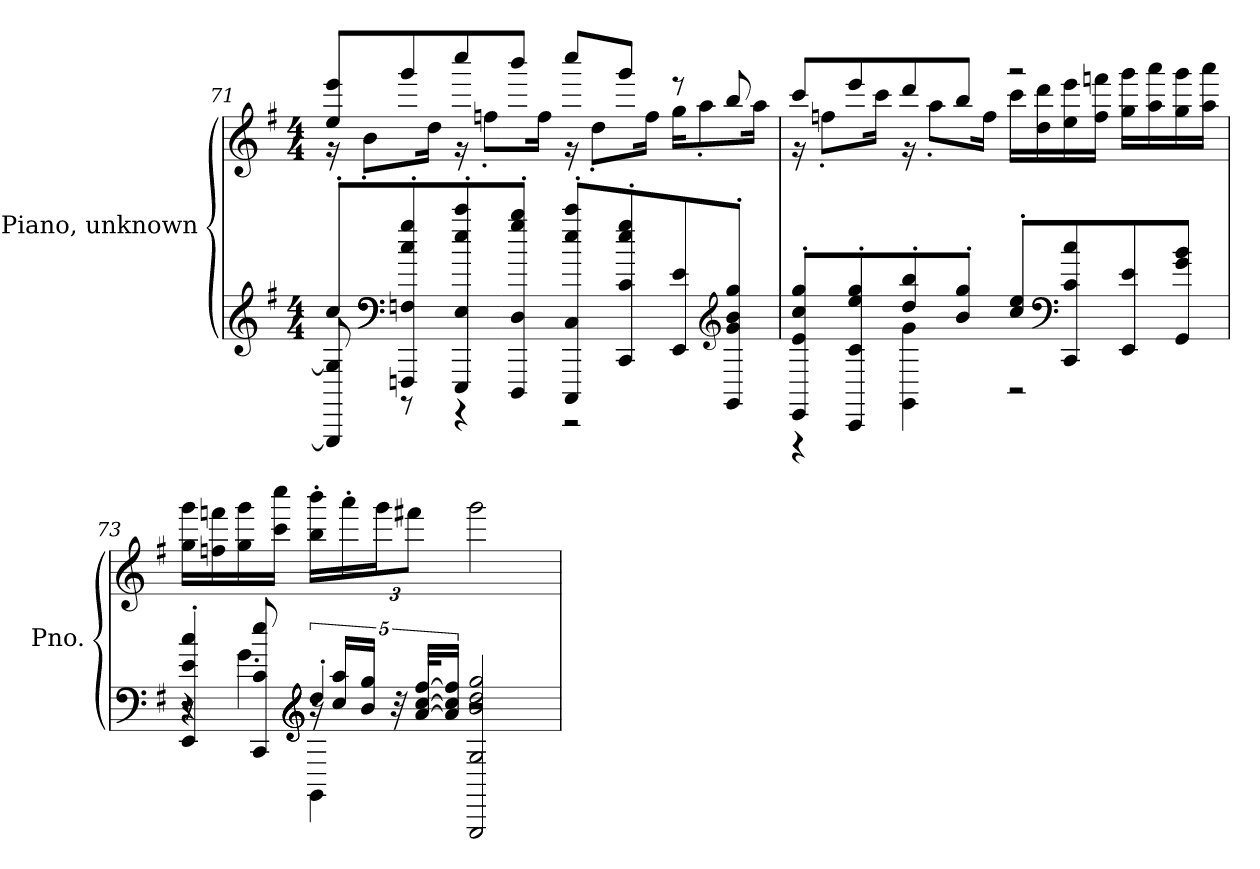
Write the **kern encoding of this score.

**kern	**kern
*part1	*part1
*staff2	*staff1
*I"Piano, unknown	*
*I'Pno.	*
*clefG2	*clefG2
*k[f#]	*k[f#]
*M4/4	*M4/4
=71	=71
*^	*^
8cc'/L	8GGG/] 8G/]	8ee/ 8eee/L	16r
.	.	.	8b'\L
*clefF4	*	*	*
8FFFn/' 8Fn/' 8cc/' 8gg/'	8r	8ggg/	.
.	.	.	16dd\Jk
8EEE/' 8E/' 8ee/' 8ccc/'	4r	8cccc/	16r
.	.	.	8ffn'\L
8DDD/' 8D/' 8gg/' 8bb/'J	.	8bbb/J	.
.	.	.	16ff\Jk
8CCC/' 8C/' 8ee/' 8ccc/'L	2r	8cccc/L	16r
.	.	.	8dd'\L
8CC/' 8c/' 8ee/' 8gg/'	.	8ggg/J	.
.	.	.	16ff\Jk
8EE/ 8e/	.	8r	16gg\KL
.	.	.	8aa'\
*clefG2	*	*	*
8GG/' 8g/' 8b/' 8gg/'J	.	8bb/	.
.	.	.	16aa\Jk
!!LO:LB:g=z	!!
=72	=72	=72	=72
8EE/' 8e/' 8cc/' 8gg/'L	4r	8ccc/L	16r
.	.	.	8ffn'\L
8CC/' 8c/' 8ee/' 8gg/'	.	8eee/	.
.	.	.	16ccc\Jk
8dd/' 8bb/'	4GG\ 4g\	8ddd/	16r
.	.	.	8aa'\L
8b/' 8gg/'J	.	8bb/J	.
.	.	.	16ff\Jk
8cc/' 8ee/'L	2r	2r	16ccc\LL
.	.	.	16dd\ 16ddd\
*clefF4	*	*	*
8CC/ 8c/ 8cc/	.	.	16ee\ 16eee\
.	.	.	16ff\ 16fffn\JJ
8EE/ 8e/	.	.	16gg\ 16ggg\LL
.	.	.	16aa\ 16aaa\
8GG/ 8g/ 8b/J	.	.	16gg\ 16ggg\
.	.	.	16aa\ 16aaa\JJ
*	*	*v	*v
=73	=73	=73
*^	*^	*
4EE/' 4e/' 4cc/'	8r	8r	4r	16gg\ 16ggg\LL
.	.	.	.	16ffn\ 16fffn\
.	4.g\	8CC/ 8c/ 8ee/	.	16gg\ 16ggg\
.	.	.	.	16ccc\ 16cccc\JJ
*clefG2	*	*	*	*
20r	.	4dd'/	4GG\	16bb\' 16bbb\'LL
20cc/ 20aa/LL	.	.	.	.
.	.	.	.	16aaa'\
20b/ 20gg/JJ	.	.	.	.
*	*	*	*	*Xbrackettup
.	.	.	.	24ggg\J
40r	.	.	.	.
.	.	.	.	12fff#X\J
[40a/ [40cc/ [40ff#/KLL	.	.	.	.
20a/] 20cc/] 20ff#/]JJ	.	.	.	.
2GGG/ 2G/ 2b/ 2dd/ 2gg/	2r	2r	2r	2ggg\
*v	*v	*v	*v	*
=	=
*-	*-
